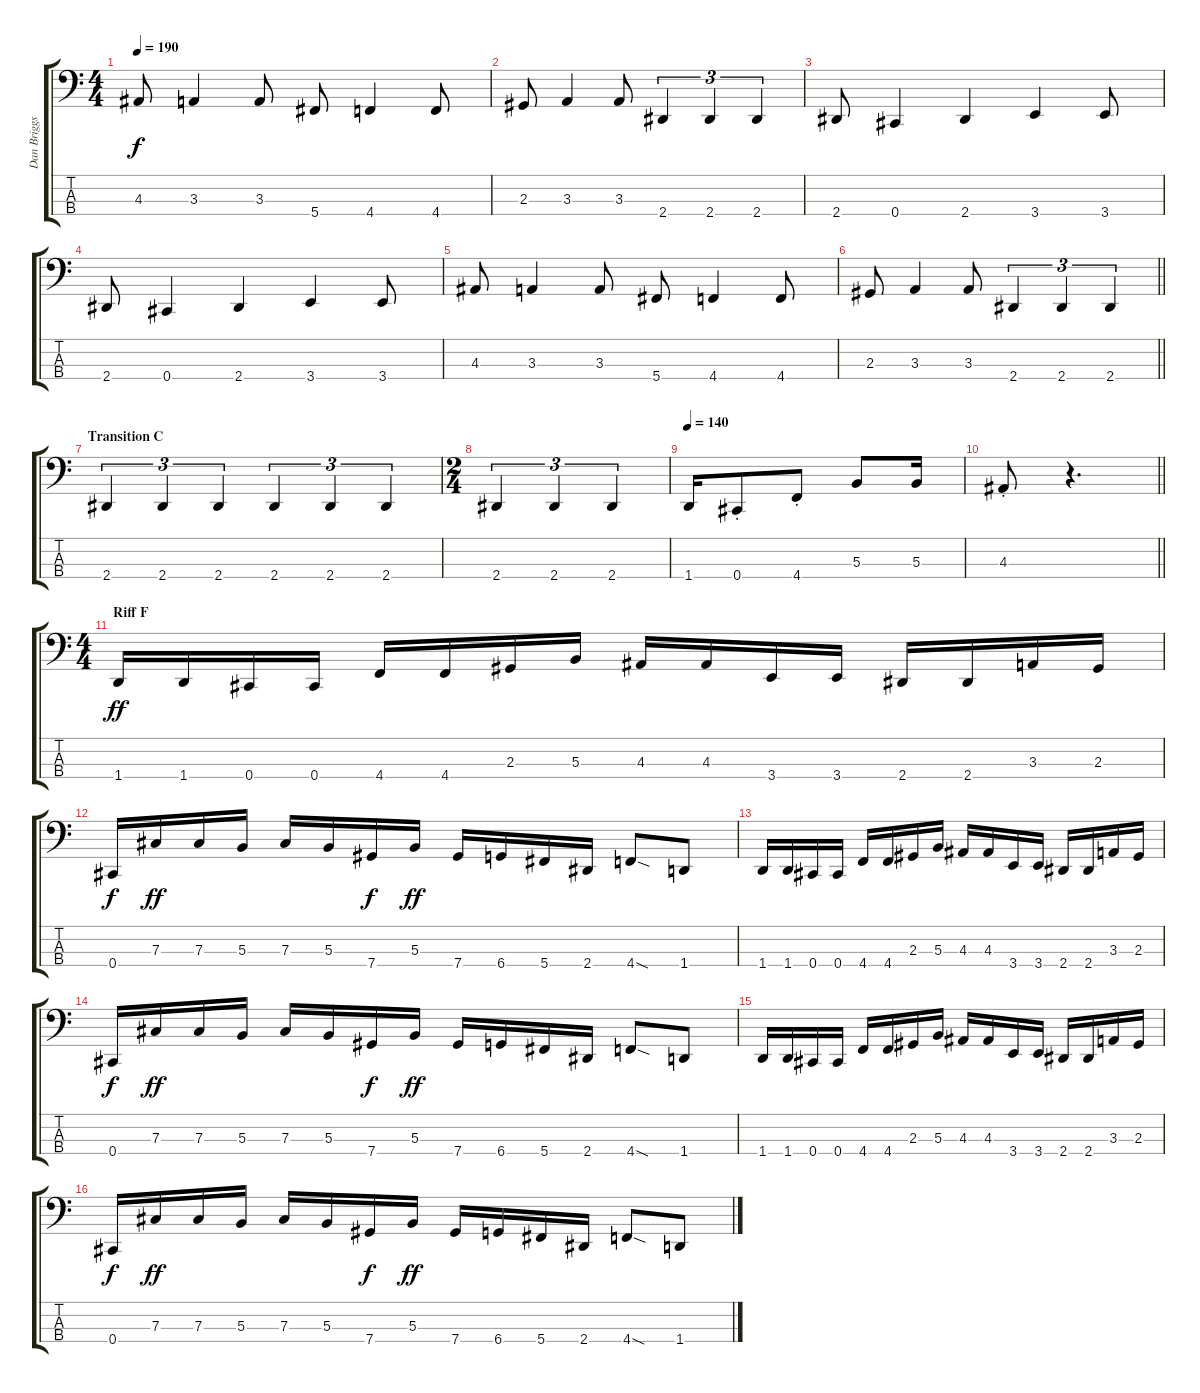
\track ("Dan Briggs" "Dan Briggs") {instrument electricbassfinger}
\staff {score tabs}
\tuning (E2 B1 Gb1 Db1) {hide}
\ts (4 4)
\tempo 190
\clef f4
\ks c
4.3.8{dy f} 3.3.4 3.3.8 5.4.8 4.4.4 4.4.8 |
2.3.8 3.3.4 3.3.8 2.4.4{tu (3 2)} 2.4.4{tu (3 2)} 2.4.4{tu (3 2)} |
2.4.8 0.4.4 2.4.4 3.4.4 3.4.8 |
2.4.8 0.4.4 2.4.4 3.4.4 3.4.8 |
4.3.8 3.3.4 3.3.8 5.4.8 4.4.4 4.4.8 |
\barLineRight lightlight
2.3.8 3.3.4 3.3.8 2.4.4{tu (3 2)} 2.4.4{tu (3 2)} 2.4.4{tu (3 2)} |
\section ("" "Transition C")
2.4.4{tu (3 2)} 2.4.4{tu (3 2)} 2.4.4{tu (3 2)} 2.4.4{tu (3 2)} 2.4.4{tu (3 2)} 2.4.4{tu (3 2)} |
\ts (2 4)
2.4.4{tu (3 2)} 2.4.4{tu (3 2)} 2.4.4{tu (3 2)} |
\tempo 140
1.4.16 0.4{st}.8 4.4{st}.8 5.3.8 5.3.16 |
\barLineRight lightlight
4.3{st}.8 r.4{d} |
\ts (4 4)
\section ("" "Riff F")
1.4.16{dy ff} 1.4.16 0.4.16 0.4.16 4.4.16 4.4.16 2.3.16 5.3.16 4.3.16 4.3.16 3.4.16 3.4.16 2.4.16 2.4.16 3.3.16 2.3.16 |
0.4.16{dy f} 7.3.16{dy ff} 7.3.16 5.3.16 7.3.16 5.3.16 7.4.16{dy f} 5.3.16{dy ff} 7.4.16 6.4.16 5.4.16 2.4.16 4.4{sod}.8 1.4.8 |
1.4.16 1.4.16 0.4.16 0.4.16 4.4.16 4.4.16 2.3.16 5.3.16 4.3.16 4.3.16 3.4.16 3.4.16 2.4.16 2.4.16 3.3.16 2.3.16 |
0.4.16{dy f} 7.3.16{dy ff} 7.3.16 5.3.16 7.3.16 5.3.16 7.4.16{dy f} 5.3.16{dy ff} 7.4.16 6.4.16 5.4.16 2.4.16 4.4{sod}.8 1.4.8 |
1.4.16 1.4.16 0.4.16 0.4.16 4.4.16 4.4.16 2.3.16 5.3.16 4.3.16 4.3.16 3.4.16 3.4.16 2.4.16 2.4.16 3.3.16 2.3.16 |
0.4.16{dy f} 7.3.16{dy ff} 7.3.16 5.3.16 7.3.16 5.3.16 7.4.16{dy f} 5.3.16{dy ff} 7.4.16 6.4.16 5.4.16 2.4.16 4.4{sod}.8 1.4.8
